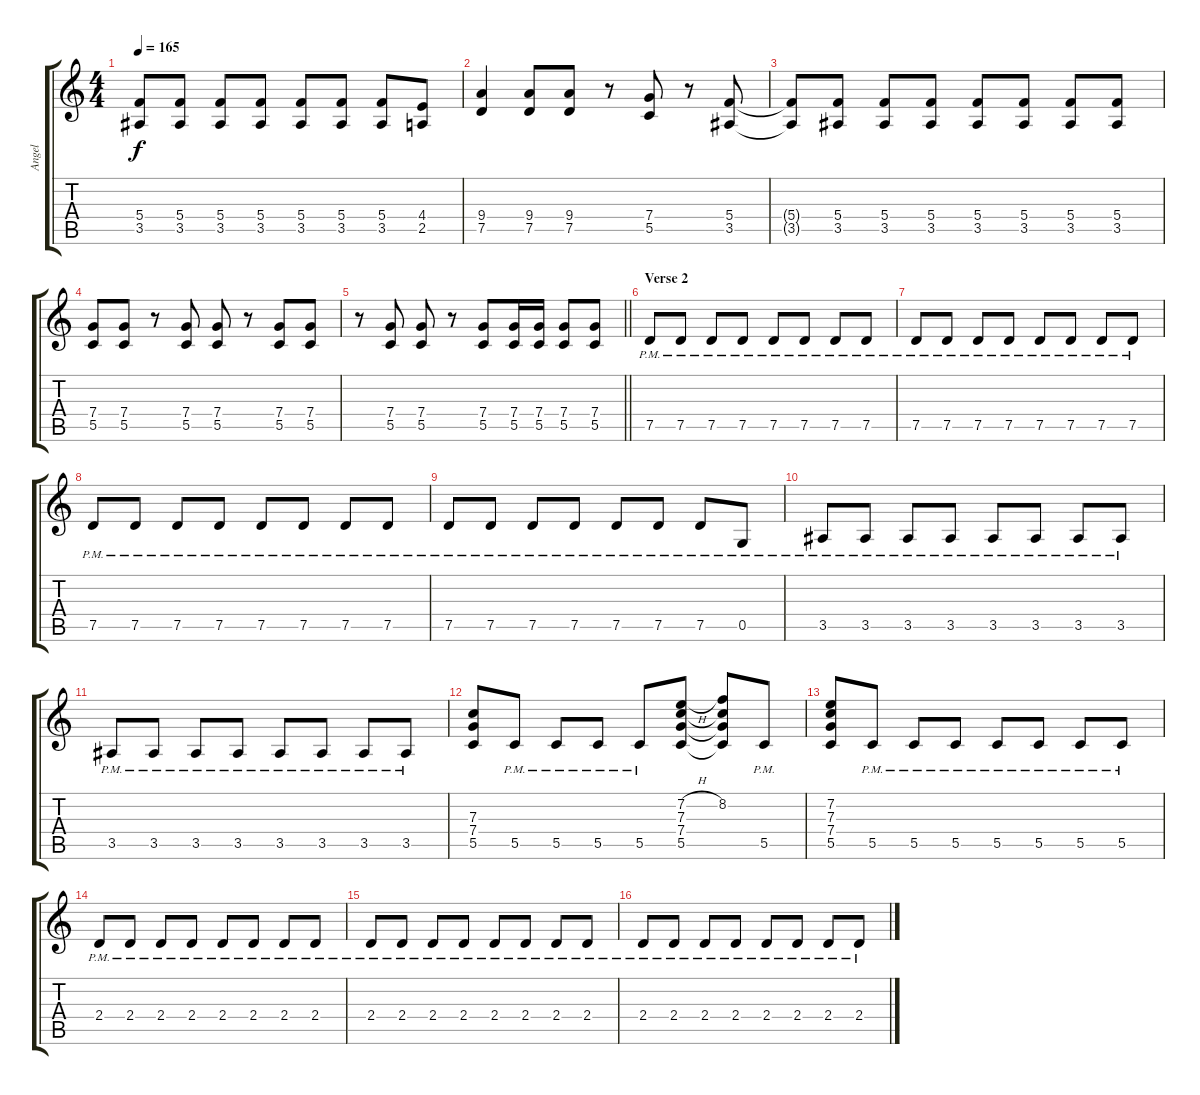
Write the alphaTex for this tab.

\track ("Angel" "Angel") {instrument distortionguitar}
\staff {score tabs}
\tuning (D4 A3 F3 C3 G2 D2) {hide}
\ts (4 4)
\tempo 165
\clef g2
\ks c
(5.4{t} 3.5{t}).8{dy f} (5.4 3.5).8 (5.4 3.5).8 (5.4 3.5).8 (5.4 3.5).8 (5.4 3.5).8 (5.4 3.5).8 (4.4 2.5).8 |
(9.4 7.5).4 (9.4 7.5).8 (9.4 7.5).8 r.8 (7.4 5.5).8 r.8 (5.4 3.5).8 |
(5.4{t} 3.5{t}).8 (5.4 3.5).8 (5.4 3.5).8 (5.4 3.5).8 (5.4 3.5).8 (5.4 3.5).8 (5.4 3.5).8 (5.4 3.5).8 |
(7.4 5.5).8 (7.4 5.5).8 r.8 (7.4 5.5).8 (7.4 5.5).8 r.8 (7.4 5.5).8 (7.4 5.5).8 |
\barLineRight lightlight
r.8 (7.4 5.5).8 (7.4 5.5).8 r.8 (7.4 5.5).8 (7.4 5.5).16 (7.4 5.5).16 (7.4 5.5).8 (7.4 5.5).8 |
\section ("" "Verse 2")
7.5{pm}.8 7.5{pm}.8 7.5{pm}.8 7.5{pm}.8 7.5{pm}.8 7.5{pm}.8 7.5{pm}.8 7.5{pm}.8 |
7.5{pm}.8 7.5{pm}.8 7.5{pm}.8 7.5{pm}.8 7.5{pm}.8 7.5{pm}.8 7.5{pm}.8 7.5{pm}.8 |
7.5{pm}.8 7.5{pm}.8 7.5{pm}.8 7.5{pm}.8 7.5{pm}.8 7.5{pm}.8 7.5{pm}.8 7.5{pm}.8 |
7.5{pm}.8 7.5{pm}.8 7.5{pm}.8 7.5{pm}.8 7.5{pm}.8 7.5{pm}.8 7.5{pm}.8 0.5{pm}.8 |
3.5{pm}.8 3.5{pm}.8 3.5{pm}.8 3.5{pm}.8 3.5{pm}.8 3.5{pm}.8 3.5{pm}.8 3.5{pm}.8 |
3.5{pm}.8 3.5{pm}.8 3.5{pm}.8 3.5{pm}.8 3.5{pm}.8 3.5{pm}.8 3.5{pm}.8 3.5{pm}.8 |
(7.3 7.4 5.5).8 5.5{pm}.8 5.5{pm}.8 5.5{pm}.8 5.5{pm}.8 (7.2{h} 7.3 7.4 5.5).8 (8.2 7.3{t} 7.4{t} 5.5{t}).8 5.5{pm}.8 |
(7.2 7.3 7.4 5.5).8 5.5{pm}.8 5.5{pm}.8 5.5{pm}.8 5.5{pm}.8 5.5{pm}.8 5.5{pm}.8 5.5{pm}.8 |
2.4{pm}.8 2.4{pm}.8 2.4{pm}.8 2.4{pm}.8 2.4{pm}.8 2.4{pm}.8 2.4{pm}.8 2.4{pm}.8 |
2.4{pm}.8 2.4{pm}.8 2.4{pm}.8 2.4{pm}.8 2.4{pm}.8 2.4{pm}.8 2.4{pm}.8 2.4{pm}.8 |
2.4{pm}.8 2.4{pm}.8 2.4{pm}.8 2.4{pm}.8 2.4{pm}.8 2.4{pm}.8 2.4{pm}.8 2.4{pm}.8
